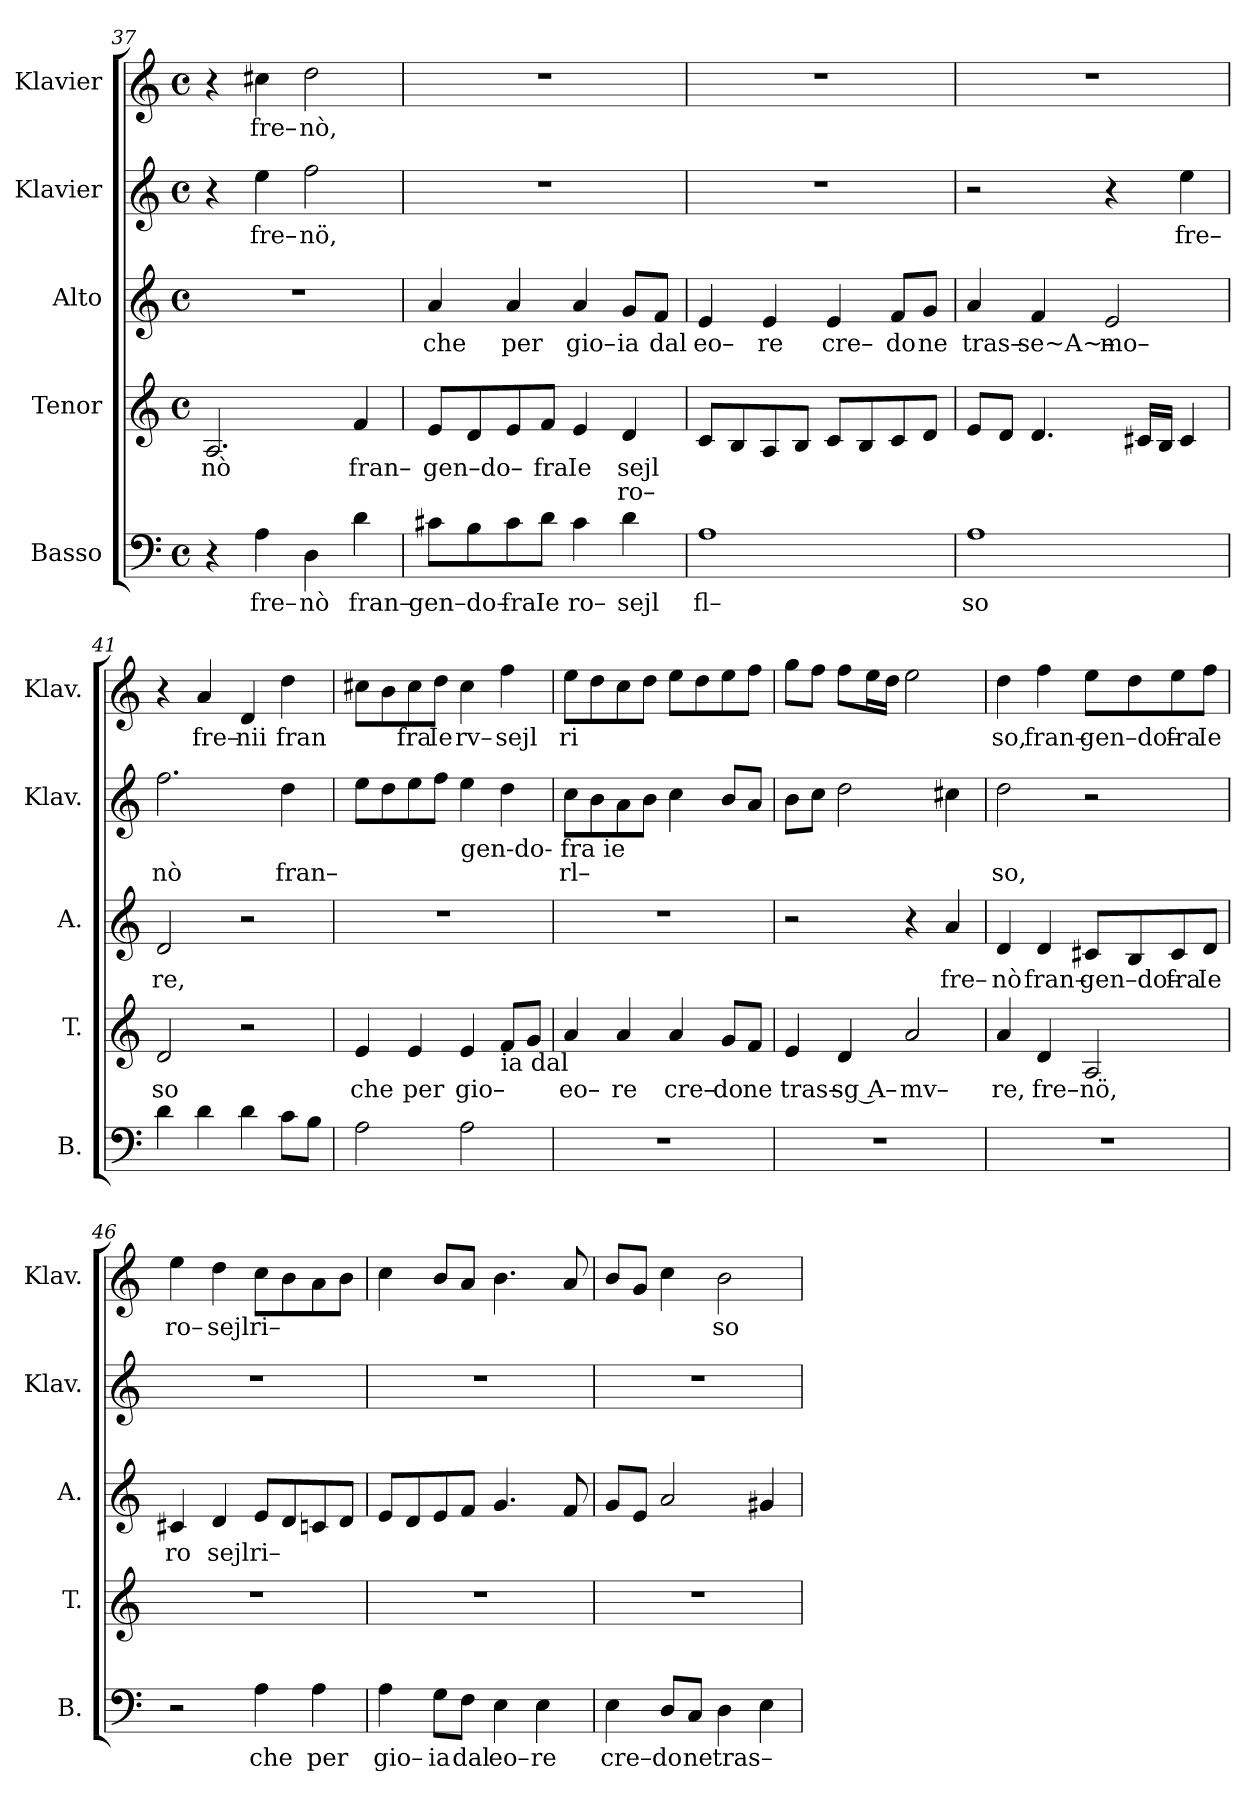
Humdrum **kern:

**kern	**text	**kern	**text	**text	**kern	**text	**kern	**text	**kern	**text
*part5	*part5	*part4	*part4	*part4	*part3	*part3	*part2	*part2	*part1	*part1
*staff5	*staff5	*staff4	*staff4	*staff4	*staff3	*staff3	*staff2	*staff2	*staff1	*staff1
*I"Basso	*	*I"Tenor	*	*	*I"Alto	*	*I"Klavier	*	*I"Klavier	*
*I'B.	*	*I'T.	*	*	*I'A.	*	*I'Klav.	*	*I'Klav.	*
*clefF4	*	*clefG2	*	*	*clefG2	*	*clefG2	*	*clefG2	*
*k[]	*	*k[]	*	*	*k[]	*	*k[]	*	*k[]	*
*M4/4	*	*M4/4	*	*	*M4/4	*	*M4/4	*	*M4/4	*
*met(c)	*	*met(c)	*	*	*met(c)	*	*met(c)	*	*met(c)	*
=37	=37	=37	=37	=37	=37	=37	=37	=37	=37	=37
!	!	!	!LO:LY:b	!	!	!	!	!	!	!
4r	.	2.A/	nò	.	1r	.	4r	.	4r	.
!	!LO:LY:b	!	!	!	!	!	!	!LO:LY:b	!	!LO:LY:b
4A\	fre–	.	.	.	.	.	4ee\	fre–	4cc#X\	fre–
!	!LO:LY:b	!	!	!	!	!	!	!LO:LY:b	!	!LO:LY:b
4D\	nò	.	.	.	.	.	2ff\	nö,	2dd\	nò,
!	!LO:LY:b	!	!LO:LY:b	!	!	!	!	!	!	!
4d\	fran–	4f/	fran–	.	.	.	.	.	.	.
=38	=38	=38	=38	=38	=38	=38	=38	=38	=38	=38
!	!LO:LY:b	!	!LO:LY:b	!	!	!LO:LY:b	!	!	!	!
8c#X\L	gen–do–	8e/L	gen–do–	.	4a/	che	1r	.	1r	.
8B\	.	8d/	.	.	.	.	.	.	.	.
!	!LO:LY:b	!	!	!	!	!LO:LY:b	!	!	!	!
8c#\	fra	8e/	.	.	4a/	per	.	.	.	.
!	!LO:LY:b	!	!LO:LY:b	!	!	!	!	!	!	!
8d\J	Ie	8f/J	fra	.	.	.	.	.	.	.
!	!LO:LY:b	!	!LO:LY:b	!	!	!LO:LY:b	!	!	!	!
4c#\	ro–	4e/	Ie	.	4a/	gio–	.	.	.	.
!	!LO:LY:b	!	!LO:LY:b	!LO:LY:b	!	!LO:LY:b	!	!	!	!
4d\	sejl	4d/	sejl	ro–	8g/L	ia	.	.	.	.
!	!	!	!	!	!	!LO:LY:b	!	!	!	!
.	.	.	.	.	8f/J	dal	.	.	.	.
=39	=39	=39	=39	=39	=39	=39	=39	=39	=39	=39
!	!LO:LY:b	!	!	!	!	!LO:LY:b	!	!	!	!
1A	fl–	8c/L	.	.	4e/	eo–	1r	.	1r	.
.	.	8B/	.	.	.	.	.	.	.	.
!	!	!	!	!	!	!LO:LY:b	!	!	!	!
.	.	8A/	.	.	4e/	re	.	.	.	.
.	.	8B/J	.	.	.	.	.	.	.	.
!	!	!	!	!	!	!LO:LY:b	!	!	!	!
.	.	8c/L	.	.	4e/	cre–	.	.	.	.
.	.	8B/	.	.	.	.	.	.	.	.
!	!	!	!	!	!	!LO:LY:b	!	!	!	!
.	.	8c/	.	.	8f/L	do	.	.	.	.
!	!	!	!	!	!	!LO:LY:b	!	!	!	!
.	.	8d/J	.	.	8g/J	ne	.	.	.	.
=40	=40	=40	=40	=40	=40	=40	=40	=40	=40	=40
!	!LO:LY:b	!	!	!	!	!LO:LY:b	!	!	!	!
1A	so	8e/L	.	.	4a/	tras–	2r	.	1r	.
.	.	8d/J	.	.	.	.	.	.	.	.
!	!	!	!	!	!	!LO:LY:b	!	!	!	!
.	.	4.d/	.	.	4f/	se~A~–	.	.	.	.
!	!	!	!	!	!	!LO:LY:b	!	!	!	!
.	.	.	.	.	2e/	mo–	4r	.	.	.
.	.	16c#X/LL	.	.	.	.	.	.	.	.
.	.	16B/JJ	.	.	.	.	.	.	.	.
!	!	!	!	!	!	!	!	!LO:LY:b	!	!
.	.	4c#/	.	.	.	.	4ee\	fre–	.	.
=41	=41	=41	=41	=41	=41	=41	=41	=41	=41	=41
!	!	!	!LO:LY:b	!	!	!LO:LY:b	!	!LO:LY:b	!	!
4d\	.	2d/	so	.	2d/	re,	2.ff\	nò	4r	.
!	!	!	!	!	!	!	!	!	!	!LO:LY:b
4d\	.	.	.	.	.	.	.	.	4a/	fre–
!	!	!	!	!	!	!	!	!	!	!LO:LY:b
4d\	.	2r	.	.	2r	.	.	.	4d/	nii
!	!	!	!	!	!	!	!	!LO:LY:b	!	!LO:LY:b
8c\L	.	.	.	.	.	.	4dd\	fran–	4dd\	fran
8B\J	.	.	.	.	.	.	.	.	.	.
=42	=42	=42	=42	=42	=42	=42	=42	=42	=42	=42
!	!	!	!LO:LY:b	!	!	!	!	!	!	!
2A\	.	4e/	che	.	1r	.	8ee\L	.	8cc#X\L	.
.	.	.	.	.	.	.	8dd\	.	8b\	.
!	!	!	!LO:LY:b	!	!	!	!	!	!	!LO:LY:b
.	.	4e/	per	.	.	.	8ee\	.	8cc#\	fra
!	!	!	!	!	!	!	!	!	!	!LO:LY:b
.	.	.	.	.	.	.	8ff\J	.	8dd\J	Ie
!	!	!	!	!	!	!	!LO:TX:b:t=gen-do- fra ie	!	!	!
!	!	!	!LO:LY:b	!	!	!	!	!	!	!LO:LY:b
2A\	.	4e/	gio–	.	.	.	4ee\	.	4cc#\	rv–
!	!	!LO:TX:b:t=ia dal	!	!	!	!	!	!	!	!
!	!	!	!	!	!	!	!	!	!	!LO:LY:b
.	.	8f/L	.	.	.	.	4dd\	.	4ff\	sejl
.	.	8g/J	.	.	.	.	.	.	.	.
=43	=43	=43	=43	=43	=43	=43	=43	=43	=43	=43
!	!	!	!LO:LY:b	!	!	!	!	!LO:LY:b	!	!LO:LY:b
1r	.	4a/	eo–	.	1r	.	8cc\L	rl–	8ee\L	ri
.	.	.	.	.	.	.	8b\	.	8dd\	.
!	!	!	!LO:LY:b	!	!	!	!	!	!	!
.	.	4a/	re	.	.	.	8a\	.	8cc\	.
.	.	.	.	.	.	.	8b\J	.	8dd\J	.
!	!	!	!LO:LY:b	!	!	!	!	!	!	!
.	.	4a/	cre–	.	.	.	4cc\	.	8ee\L	.
.	.	.	.	.	.	.	.	.	8dd\	.
!	!	!	!LO:LY:b	!	!	!	!	!	!	!
.	.	8g/L	do	.	.	.	8b/L	.	8ee\	.
!	!	!	!LO:LY:b	!	!	!	!	!	!	!
.	.	8f/J	ne	.	.	.	8a/J	.	8ff\J	.
=44	=44	=44	=44	=44	=44	=44	=44	=44	=44	=44
!	!	!	!LO:LY:b	!	!	!	!	!	!	!
1r	.	4e/	tras–	.	2r	.	8b\L	.	8gg\L	.
.	.	.	.	.	.	.	8cc\J	.	8ff\J	.
!	!	!	!LO:LY:b	!	!	!	!	!	!	!
.	.	4d/	sg A–	.	.	.	2dd\	.	8ff\L	.
.	.	.	.	.	.	.	.	.	16ee\L	.
.	.	.	.	.	.	.	.	.	16dd\JJ	.
!	!	!	!LO:LY:b	!	!	!	!	!	!	!
.	.	2a/	mv–	.	4r	.	.	.	2ee\	.
!	!	!	!	!	!	!LO:LY:b	!	!	!	!
.	.	.	.	.	4a/	fre–	4cc#X\	.	.	.
=45	=45	=45	=45	=45	=45	=45	=45	=45	=45	=45
!	!	!	!LO:LY:b	!	!	!LO:LY:b	!	!LO:LY:b	!	!LO:LY:b
1r	.	4a/	re,	.	4d/	nò	2dd\	so,	4dd\	so,
!	!	!	!LO:LY:b	!	!	!LO:LY:b	!	!	!	!LO:LY:b
.	.	4d/	fre–	.	4d/	fran–	.	.	4ff\	fran–
!	!	!	!LO:LY:b	!	!	!LO:LY:b	!	!	!	!LO:LY:b
.	.	2A/	nö,	.	8c#X/L	gen–do–	2r	.	8ee\L	gen–do–
.	.	.	.	.	8B/	.	.	.	8dd\	.
!	!	!	!	!	!	!LO:LY:b	!	!	!	!LO:LY:b
.	.	.	.	.	8c#/	fra	.	.	8ee\	fra
!	!	!	!	!	!	!LO:LY:b	!	!	!	!LO:LY:b
.	.	.	.	.	8d/J	Ie	.	.	8ff\J	Ie
=46	=46	=46	=46	=46	=46	=46	=46	=46	=46	=46
!	!	!	!	!	!	!LO:LY:b	!	!	!	!LO:LY:b
2r	.	1r	.	.	4c#X/	ro	1r	.	4ee\	ro–
!	!	!	!	!	!	!LO:LY:b	!	!	!	!LO:LY:b
.	.	.	.	.	4d/	sejl	.	.	4dd\	sejl
!	!LO:LY:b	!	!	!	!	!LO:LY:b	!	!	!	!LO:LY:b
4A\	che	.	.	.	8e/L	ri–	.	.	8cc\L	ri–
.	.	.	.	.	8d/	.	.	.	8b\	.
!	!LO:LY:b	!	!	!	!	!	!	!	!	!
4A\	per	.	.	.	8cn/	.	.	.	8a\	.
.	.	.	.	.	8d/J	.	.	.	8b\J	.
=47	=47	=47	=47	=47	=47	=47	=47	=47	=47	=47
!	!LO:LY:b	!	!	!	!	!	!	!	!	!
4A\	gio–	1r	.	.	8e/L	.	1r	.	4cc\	.
.	.	.	.	.	8d/	.	.	.	.	.
!	!LO:LY:b	!	!	!	!	!	!	!	!	!
8G\L	ia	.	.	.	8e/	.	.	.	8b/L	.
!	!LO:LY:b	!	!	!	!	!	!	!	!	!
8F\J	dal	.	.	.	8f/J	.	.	.	8a/J	.
!	!LO:LY:b	!	!	!	!	!	!	!	!	!
4E\	eo–	.	.	.	4.g/	.	.	.	4.b\	.
!	!LO:LY:b	!	!	!	!	!	!	!	!	!
4E\	re	.	.	.	.	.	.	.	.	.
.	.	.	.	.	8f/	.	.	.	8a/	.
=48	=48	=48	=48	=48	=48	=48	=48	=48	=48	=48
!	!LO:LY:b	!	!	!	!	!	!	!	!	!
4E\	cre–	1r	.	.	8g/L	.	1r	.	8b/L	.
.	.	.	.	.	8e/J	.	.	.	8g/J	.
!	!LO:LY:b	!	!	!	!	!	!	!	!	!
8D/L	do	.	.	.	2a/	.	.	.	4cc\	.
!	!LO:LY:b	!	!	!	!	!	!	!	!	!
8C/J	ne	.	.	.	.	.	.	.	.	.
!	!LO:LY:b	!	!	!	!	!	!	!	!	!LO:LY:b
4D\	tras–	.	.	.	.	.	.	.	2b\	so
4E\	.	.	.	.	4g#X/	.	.	.	.	.
=	=	=	=	=	=	=	=	=	=	=
*-	*-	*-	*-	*-	*-	*-	*-	*-	*-	*-
